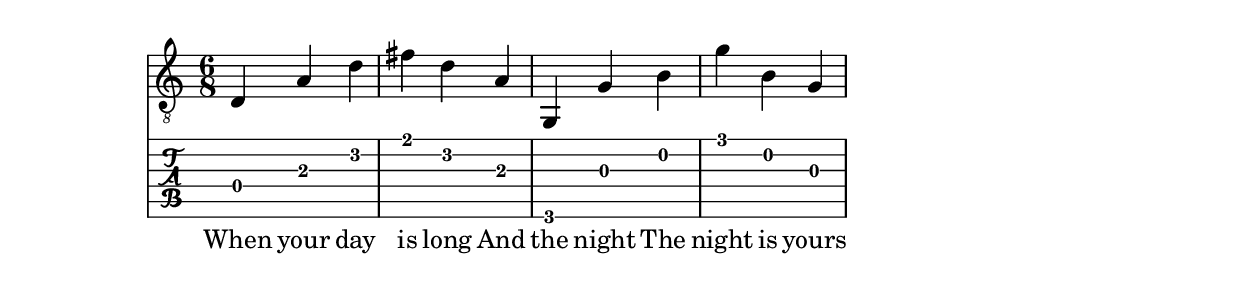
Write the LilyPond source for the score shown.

 \version "2.20.0"

dArpeggio = {
  d a d' fis' d' a
}

gArpeggio = {
  g, g b g' b g
}

symbols = {
  \time 6/8
  \dArpeggio
  \gArpeggio
}

\score {
  <<
    \new Staff { \clef "G_8" \symbols }
    \new TabStaff { \symbols }
    \addlyrics {
      When your day is long
      And the night
      The night is yours alone
      When you're sure you've had enough
      Of this life
      Well hang on
      Don't let yourself go
      'Cause everybody cries
      And everybody hurts sometimes
      Sometimes everything is wrong
      Now it's time to sing along
      When your day is night alone (hold on)
      (Hold on) if you feel like letting go (hold on)
      If you think you've had too much
      Of this life
      Well, hang on
      'Cause everybody hurts
      Take comfort in your friends
      Everybody hurts
      Don't throw your hand
      Oh, no
      Don't throw your hand
      If you feel like you're alone
      No, no, no, you're not alone
      If you're on your own
      In this life
      The days and nights are long
      When you think you've had too much
      Of this life
      To hang on
      Well, everybody hurts sometimes
      Everybody cries
      And everybody hurts sometimes
      And everybody hurts sometimes
      So, hold on, hold on
      Hold on, hold on
      Hold on, hold on
      Hold on, hold on
      Everybody hurts
      You are not alone
  }
  >>
}